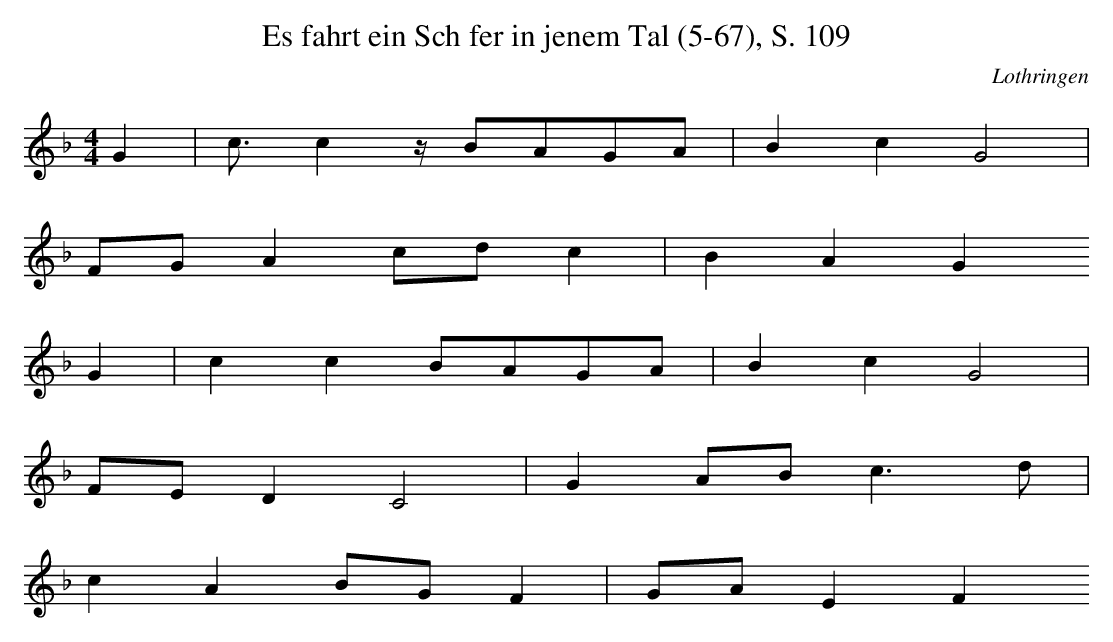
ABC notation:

X:1
T: Es fahrt ein Schfer in jenem Tal (5-67), S. 109
O: Lothringen
M: 4/4
L: 1/16
K: F
G4 | c3c4zB2A2G2A2 | B4c4G8 |
F2G2A4c2d2c4 | B4A4G4
G4 | c4c4B2A2G2A2 | B4c4G8 |
F2E2D4C8 | G4A2B2c6d2 |
c4A4B2G2F4 | G2A2E4F4
